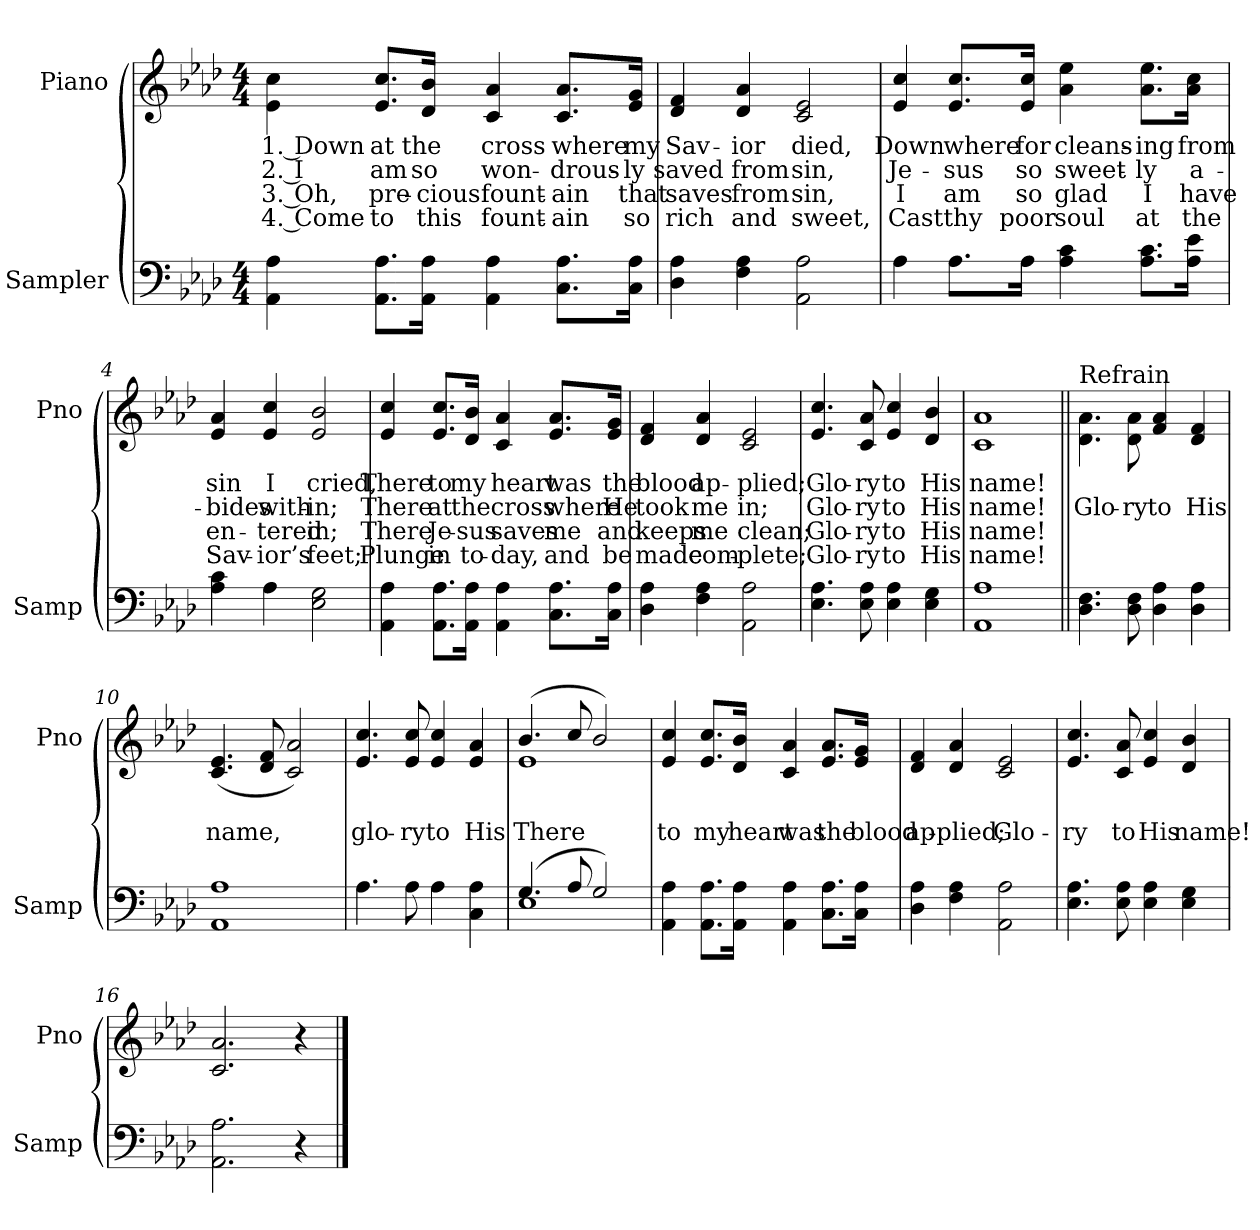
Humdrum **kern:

**kern	**kern	**text	**text	**text	**text
*part2	*part1	*part1	*part1	*part1	*part1
*staff2	*staff1	*staff1	*staff1	*staff1	*staff1
*I"Sampler	*I"Piano	*	*	*	*
*I'Samp	*I'Pno	*	*	*	*
*clefF4	*clefG2	*	*	*	*
*k[b-e-a-d-]	*k[b-e-a-d-]	*	*	*	*
*A-:	*A-:	*	*	*	*
*M4/4	*M4/4	*	*	*	*
=1	=1	=1	=1	=1	=1
4AA-\ 4A-\	4e-\ 4cc\	1. Down	2. I	3. Oh,	4. Come
8.AA-\ 8.A-\L	8.e-/ 8.cc/L	at	am	pre-	to
16AA-\ 16A-\Jk	16d-/ 16b-/Jk	the	so	-cious	this
4AA-\ 4A-\	4c/ 4a-/	cross	won-	fount-	fount-
8.C\ 8.A-\L	8.c/ 8.a-/L	where	-drous-	-ain	-ain
16C\ 16A-\Jk	16e-/ 16g/Jk	my	-ly	that	so
=2	=2	=2	=2	=2	=2
4D-\ 4A-\	4d-/ 4f/	Sav-	saved	saves	rich
4F\ 4A-\	4d-/ 4a-/	-ior	from	from	and
2AA-\ 2A-\	2c/ 2e-/	died,	sin,	sin,	sweet,
=3	=3	=3	=3	=3	=3
4A-\	4e-/ 4cc/	Down	Je-	I	Cast
8.A-\L	8.e-/ 8.cc/L	where	-sus	am	thy
16A-\Jk	16e-/ 16cc/Jk	for	so	so	poor
4A-\ 4c\	4a-\ 4ee-\	cleans-	sweet-	glad	soul
8.A-\ 8.c\L	8.a-\ 8.ee-\L	-ing	-ly	I	at
16A-\ 16e-\Jk	16a-\ 16cc\Jk	from	a-	have	the
=4	=4	=4	=4	=4	=4
4A-\ 4c\	4e-/ 4a-/	sin	-bides	en-	Sav-
4A-\	4e-/ 4cc/	I	with-	-tered	-ior’s
2E-\ 2G\	2e-/ 2b-/	cried,	-in;	in;	feet;
=5	=5	=5	=5	=5	=5
4AA-\ 4A-\	4e-/ 4cc/	There	There	There	Plunge
8.AA-\ 8.A-\L	8.e-/ 8.cc/L	to	at	Je-	in
16AA-\ 16A-\Jk	16d-/ 16b-/Jk	my	the	-sus	to-
4AA-\ 4A-\	4c/ 4a-/	heart	cross	saves	-day,
8.C\ 8.A-\L	8.e-/ 8.a-/L	was	where	me	and
16C\ 16A-\Jk	16e-/ 16g/Jk	the	He	and	be
=6	=6	=6	=6	=6	=6
4D-\ 4A-\	4d-/ 4f/	blood	took	keeps	made
4F\ 4A-\	4d-/ 4a-/	ap-	me	me	com-
2AA-\ 2A-\	2c/ 2e-/	-plied;	in;	clean;	-plete;
=7	=7	=7	=7	=7	=7
4.E-\ 4.A-\	4.e-/ 4.cc/	Glo-	Glo-	Glo-	Glo-
8E-\ 8A-\	8c/ 8a-/	-ry	-ry	-ry	-ry
4E-\ 4A-\	4e-/ 4cc/	to	to	to	to
4E-\ 4G\	4d-/ 4b-/	His	His	His	His
=8	=8	=8	=8	=8	=8
1AA-\ 1A-\	1c/ 1a-/	name!	name!	name!	name!
=9||	=9||	=9||	=9||	=9||	=9||
!	!LO:TX:t=Refrain	!	!	!	!
4.D-\ 4.F\	4.d-\ 4.a-\	.	Glo-	.	.
8D-\ 8F\	8d-\ 8a-\	.	-ry	.	.
4D-\ 4A-\	4f/ 4a-/	.	to	.	.
4D-\ 4A-\	4d-/ 4f/	.	His	.	.
=10	=10	=10	=10	=10	=10
1AA-\ 1A-\	(4.c/ 4.e-/	.	name,	.	.
.	8d-/ 8f/	.	.	.	.
.	2c/ 2a-/)	.	.	.	.
=11	=11	=11	=11	=11	=11
4.A-\	4.e-/ 4.cc/	.	glo-	.	.
8A-\	8e-/ 8cc/	.	-ry	.	.
4A-\	4e-/ 4cc/	.	to	.	.
4C\ 4A-\	4e-/ 4a-/	.	His	.	.
=12	=12	=12	=12	=12	=12
*^	*^	*	*	*	*
(4.G/	1E-	(4.b-/	1e-	.	There	.	.
8A-/	.	8cc/	.	.	.	.	.
2G/)	.	2b-/)	.	.	.	.	.
*v	*v	*	*	*	*	*	*
*	*v	*v	*	*	*	*
=13	=13	=13	=13	=13	=13
4AA-\ 4A-\	4e-/ 4cc/	.	to	.	.
8.AA-\ 8.A-\L	8.e-/ 8.cc/L	.	my	.	.
16AA-\ 16A-\Jk	16d-/ 16b-/Jk	.	heart	.	.
4AA-\ 4A-\	4c/ 4a-/	.	was	.	.
8.C\ 8.A-\L	8.e-/ 8.a-/L	.	the	.	.
16C\ 16A-\Jk	16e-/ 16g/Jk	.	blood	.	.
=14	=14	=14	=14	=14	=14
4D-\ 4A-\	4d-/ 4f/	.	ap-	.	.
4F\ 4A-\	4d-/ 4a-/	.	-plied;	.	.
2AA-\ 2A-\	2c/ 2e-/	.	Glo-	.	.
=15	=15	=15	=15	=15	=15
4.E-\ 4.A-\	4.e-/ 4.cc/	.	-ry	.	.
8E-\ 8A-\	8c/ 8a-/	.	to	.	.
4E-\ 4A-\	4e-/ 4cc/	.	His	.	.
4E-\ 4G\	4d-/ 4b-/	.	name!	.	.
=16	=16	=16	=16	=16	=16
2.AA-\ 2.A-\	2.c/ 2.a-/	.	.	.	.
4r	4r	.	.	.	.
==	==	==	==	==	==
*-	*-	*-	*-	*-	*-
